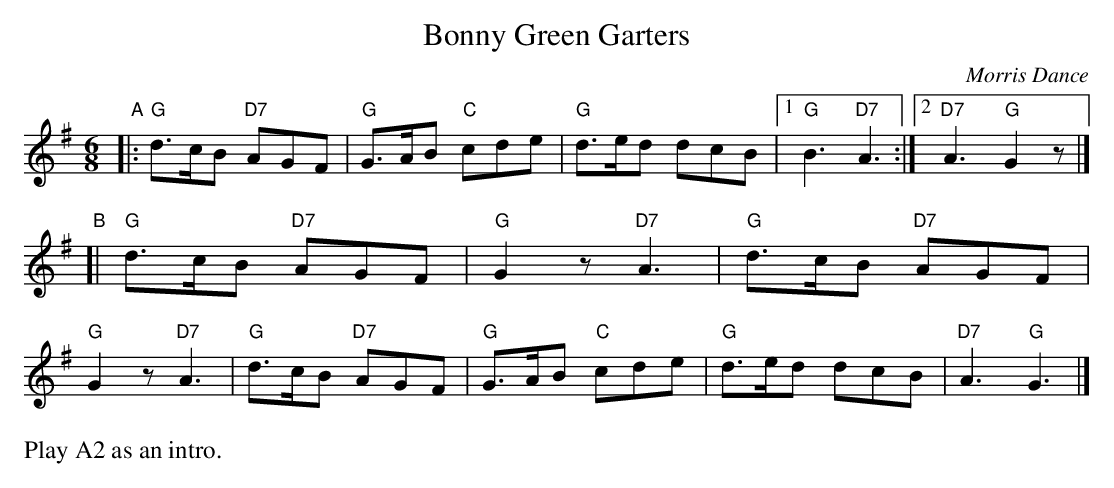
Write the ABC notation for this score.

X:1
T: Bonny Green Garters
O: Morris Dance
M: 6/8
L: 1/8
K: G
"A"|:"G"d>cB "D7"AGF | "G"G>AB "C"cde | "G"d>ed dcB |1 "G"B3 "D7"A3 :|2 "D7"A3 "G"G2z |] "B"[| "G"d>cB "D7"AGF |
"G"G2z "D7"A3 | "G"d>cB "D7"AGF | "G"G2z "D7"A3 | "G"d>cB "D7"AGF | "G"G>AB "C"cde | "G"d>ed dcB | "D7"A3 "G"G3 |]
